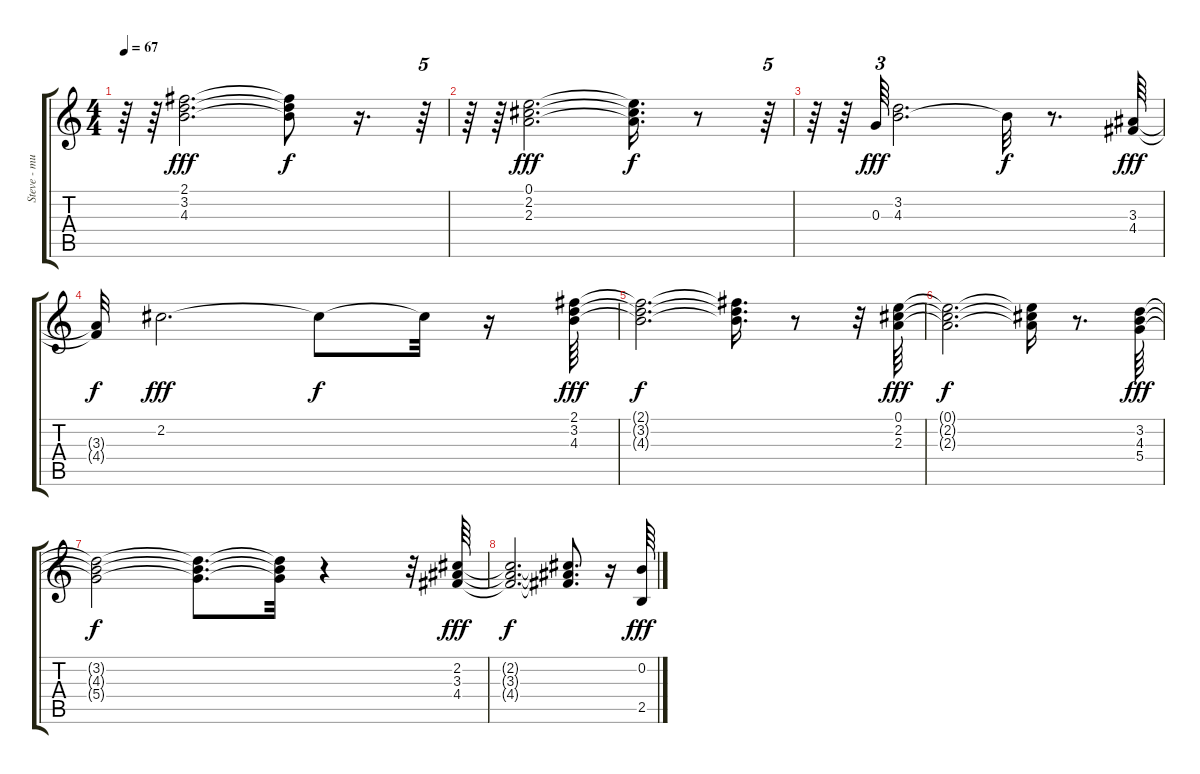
\track ("Steve - mute/clean guitar" "Steve - mu") {instrument electricbasspick}
\staff {score tabs}
\tuning (E4 B3 G3 D3 A2 E2) {hide}
\ts (4 4)
\tempo 67
\clef g2
\ks c
r.64{dy fff} r.64 (2.1 3.2 4.3).2{d} (2.1{t} 3.2{t} 4.3{t}).8{dy f} r.16{d} r.64{tu (5 4)} |
r.64 r.64 (0.1 2.2 2.3).2{d dy fff} (0.1{t} 2.2{t} 2.3{t}).16{d dy f} r.8 r.64{tu (5 4)} |
r.64 r.64 0.3.64{tu (3 2) dy fff} (3.2 4.3).2{d} 4.3{t}.32{dy f} r.8{d} (3.3 4.4).64{dy fff} |
(3.3{t} 4.4{t}).32{dy f} 2.2.2{d dy fff} 2.2{t}.8{dy f} 2.2{t}.32 r.16 (2.1 3.2 4.3).64{dy fff} |
(2.1{t} 3.2{t} 4.3{t}).2{d dy f} (2.1{t} 3.2{t} 4.3{t}).16{d} r.8 r.32 (0.1 2.2 2.3).64{dy fff} |
(0.1{t} 2.2{t} 2.3{t}).2{d dy f} (0.1{t} 2.2{t} 2.3{t}).16 r.8{d} (3.2 4.3 5.4).64{dy fff} |
(3.2{t} 4.3{t} 5.4{t}).2{dy f} (3.2{t} 4.3{t} 5.4{t}).8{d} (3.2{t} 4.3{t} 5.4{t}).32 r.4 r.32 (2.2 3.3 4.4).64{dy fff} |
(2.2{t} 3.3{t} 4.4{t}).2{d dy f} (2.2{t} 3.3{t} 4.4{t}).8{d} r.16 (0.2 2.5).64{dy fff}
